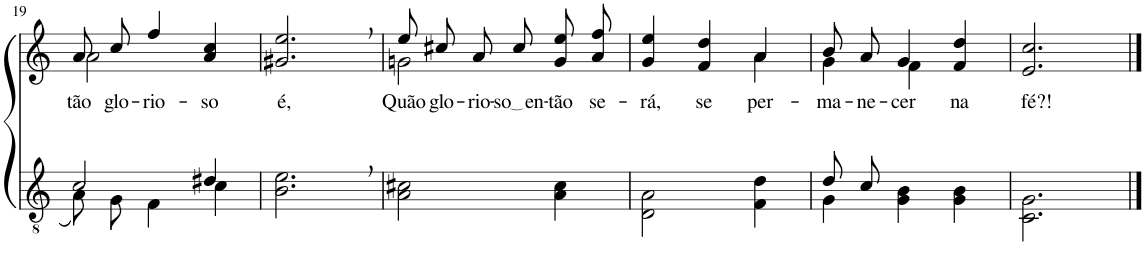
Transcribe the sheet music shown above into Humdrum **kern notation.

**kern	**kern	**text
*part2	*part1	*part1
*staff2	*staff1	*staff1
*I"Parte III e IV	*I"Parte I e II	*
!!LO:PB:g=z
*clefGv2	*clefG2	*
*Trd3c5	*Trd3c5	*
*k[]	*k[]	*
*M3/4	*M3/4	*
=19	=19	=19
*^	*^	*
!	!	!	!	!LO:LY:b
2c/	8A\L	8a/L	2a\	tão
!	!	!	!	!LO:LY:b
.	8G\J	8cc/J	.	glo-
!	!	!	!	!LO:LY:b
.	4F\	4ff/	.	-rio-
!	!	!	!	!LO:LY:b
4d#X/	4c\	4a/ 4cc/	4ryy	-so
=20	=20	=20	=20	=20
!	!	!	!	!LO:LY:b
*v	*v	*	*	*
*	*v	*v	*
2.B\, 2.e\,	2.g#X/, 2.ee/,	é,
=21	=21	=21
*	*^	*
!	!	!	!LO:LY:b
2A\ 2c#X\	8ee/L	2gn\	Quão
!	!	!	!LO:LY:b
.	8cc#X/J	.	glo-
!	!	!	!LO:LY:b
.	8a/L	.	-rio-
!	!	!	!LO:LY:b
.	8cc#/J	.	so en
!	!	!	!LO:LY:b
4A\ 4c#\	8g\ 8ee\L	4ryy	-tão
!	!	!	!LO:LY:b
.	8a\ 8ff\J	.	se-
=22	=22	=22	=22
!	!	!	!LO:LY:b
2D\ 2A\	4g/ 4ee/	2ryy	-rá,
!	!	!	!LO:LY:b
.	4f/ 4dd/	.	se
!	!	!	!LO:LY:b
4F\ 4d\	4a/	4a\	per-
=23	=23	=23	=23
*^	*	*	*
!	!	!	!	!LO:LY:b
8d/L	4G\	8b/L	4g\	-ma-
!	!	!	!	!LO:LY:b
8c/J	.	8a/J	.	ne-
!	!	!	!	!LO:LY:b
4ryy	4G\ 4B\	4g/	4f\	-cer
!	!	!	!	!LO:LY:b
4ryy	4G\ 4B\	4f/ 4dd/	4ryy	na
=24	=24	=24	=24	=24
!	!	!	!	!LO:LY:b
*v	*v	*	*	*
*	*v	*v	*
2.C\ 2.G\	2.e/ 2.cc/	fé?!
==	==	==
*-	*-	*-
